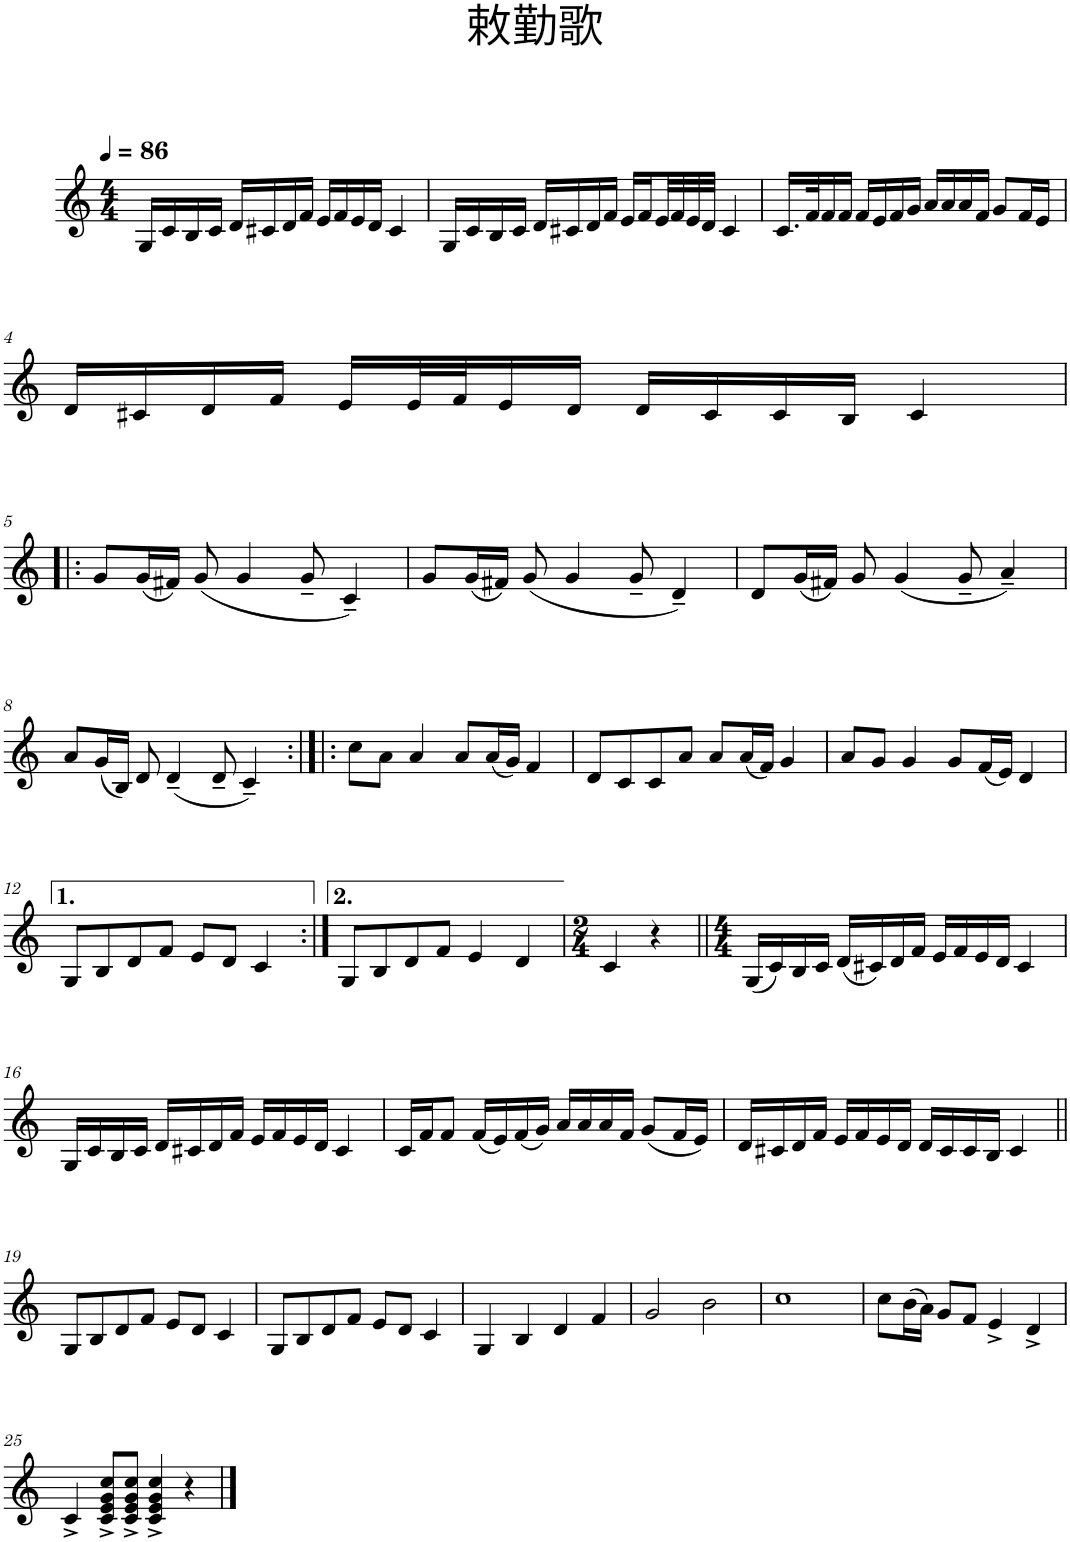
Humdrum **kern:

**kern
*part1
*staff1
*I"Piano
*I'Pno.
*clefG2
*k[]
*M4/4
*MM86
=1
16G/LL
16c/
16B/
16c/JJ
16d/LL
16c#X/
16d/
16f/JJ
16e/LL
16f/
16e/
16d/JJ
4c#/
=2
16G/LL
16c/
16B/
16c/JJ
16d/LL
16c#X/
16d/
16f/JJ
16e/LL
16f/
32e/L
32f/
32e/
32d/JJJ
4c#/
=3
16.c/LL
32f/K
16f/
16f/JJ
16f/LL
16e/
16f/
16g/JJ
16a/LL
16a/
16a/
16f/JJ
8g/L
16f/L
16e/JJ
!!LO:LB:g=z
=4
16d/LL
16c#X/
16d/
16f/JJ
16e/LL
32e/L
32f/J
16e/
16d/JJ
16d/LL
16c#/
16c#/
16B/JJ
4c#/
!!LO:LB:g=z
=5!|:
8g/L
(16g/L
16f#X/JJ)
(8g/
4g/
8g~/
4c~/)
=6
8g/L
(16g/L
16f#X/JJ)
(8g/
4g/
8g~/
4d~/)
=7
8d/L
(16g/L
16f#X/JJ)
8g/
(4g/
8g~/
4a~/)
!!LO:LB:g=z
=8
8a/L
(16g/L
16B/JJ)
8d/
(4d~/
8d~/
4c~/)
=9:|!|:
8cc\L
8a\J
4a/
8a/L
(16a/L
16g/JJ)
4f/
=10
8d/L
8c/
8c/
8a/J
8a/L
(16a/L
16f/JJ)
4g/
=11
8a/L
8g/J
4g/
8g/L
(16f/L
16e/JJ)
4d/
!!LO:LB:g=z
=12
8G/L
8B/
8d/
8f/J
8e/L
8d/J
4c/
=13:|!
8G/L
8B/
8d/
8f/J
4e/
4d/
=14
*M2/4
4c/
4r
=15||
*M4/4
(16G/LL
16c/)
16B/
16c/JJ
(16d/LL
16c#X/)
16d/
16f/JJ
16e/LL
16f/
16e/
16d/JJ
4c#/
!!LO:LB:g=z
=16
16G/LL
16c/
16B/
16c/JJ
16d/LL
16c#X/
16d/
16f/JJ
16e/LL
16f/
16e/
16d/JJ
4c#/
=17
16c/LL
16f/J
8f/J
(16f/LL
16e/)
(16f/
16g/JJ)
16a/LL
16a/
16a/
16f/JJ
(8g/L
16f/L
16e/JJ)
=18
16d/LL
16c#X/
16d/
16f/JJ
16e/LL
16f/
16e/
16d/JJ
16d/LL
16c#/
16c#/
16B/JJ
4c#/
!!LO:LB:g=z
=19||
8G/L
8B/
8d/
8f/J
8e/L
8d/J
4c/
=20
8G/L
8B/
8d/
8f/J
8e/L
8d/J
4c/
=21
4G/
4B/
4d/
4f/
=22
2g/
2b\
=23
1cc
=24
8cc\L
(16b\L
16a\JJ)
8g/L
8f/J
4e^/
4d^/
!!LO:LB:g=z
=25
4c^/
8c/^ 8e/^ 8g/^ 8cc/^L
8c/^ 8e/^ 8g/^ 8cc/^J
4c/^ 4e/^ 4g/^ 4cc/^
4r
==
*-
